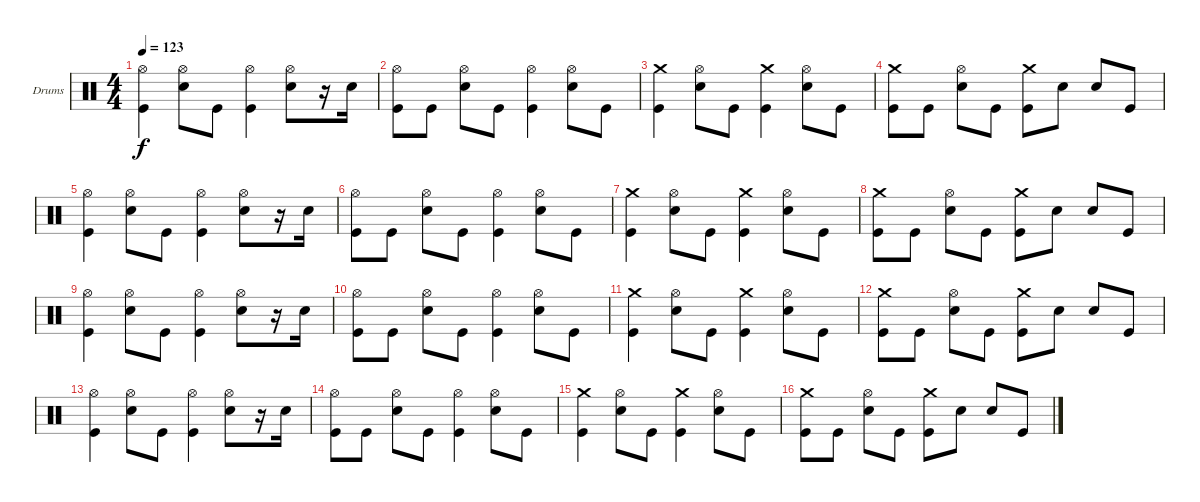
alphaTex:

\bracketExtendMode groupsimilarinstruments
\firstSystemTrackNameOrientation horizontal
\otherSystemsTrackNameOrientation horizontal
\track ("Drumkit" "Drums") {instrument percussion}
\staff {score}
\articulation defaults
\ts (4 4)
\tempo 123
\clef neutral
\ks c
("Hi-Hat (open)" "Kick (hit)").4{dy f} ("Hi-Hat (open)" "Snare (hit) 2").8 "Kick (hit)".8 ("Hi-Hat (open)" "Kick (hit)").4 ("Hi-Hat (open)" "Snare (hit) 2").8 r.16 "Snare (hit) 2".16 |
("Hi-Hat (open)" "Kick (hit)").8 "Kick (hit)".8 ("Hi-Hat (open)" "Snare (hit) 2").8 "Kick (hit)".8 ("Hi-Hat (open)" "Kick (hit)").4 ("Hi-Hat (open)" "Snare (hit) 2").8 "Kick (hit)".8 |
("Crash medium (hit)" "Kick (hit)").4 ("Hi-Hat (open)" "Snare (hit) 2").8 "Kick (hit)".8 ("Crash medium (hit)" "Kick (hit)").4 ("Hi-Hat (open)" "Snare (hit) 2").8 "Kick (hit)".8 |
("Crash medium (hit)" "Kick (hit)").8 "Kick (hit)".8 ("Hi-Hat (open)" "Snare (hit) 2").8 "Kick (hit)".8 ("Crash medium (hit)" "Kick (hit)").8 "Snare (hit) 2".8 "Snare (hit) 2".8 "Kick (hit)".8 |
("Hi-Hat (open)" "Kick (hit)").4 ("Hi-Hat (open)" "Snare (hit) 2").8 "Kick (hit)".8 ("Hi-Hat (open)" "Kick (hit)").4 ("Hi-Hat (open)" "Snare (hit) 2").8 r.16 "Snare (hit) 2".16 |
("Hi-Hat (open)" "Kick (hit)").8 "Kick (hit)".8 ("Hi-Hat (open)" "Snare (hit) 2").8 "Kick (hit)".8 ("Hi-Hat (open)" "Kick (hit)").4 ("Hi-Hat (open)" "Snare (hit) 2").8 "Kick (hit)".8 |
("Crash medium (hit)" "Kick (hit)").4 ("Hi-Hat (open)" "Snare (hit) 2").8 "Kick (hit)".8 ("Crash medium (hit)" "Kick (hit)").4 ("Hi-Hat (open)" "Snare (hit) 2").8 "Kick (hit)".8 |
("Crash medium (hit)" "Kick (hit)").8 "Kick (hit)".8 ("Hi-Hat (open)" "Snare (hit) 2").8 "Kick (hit)".8 ("Crash medium (hit)" "Kick (hit)").8 "Snare (hit) 2".8 "Snare (hit) 2".8 "Kick (hit)".8 |
("Hi-Hat (open)" "Kick (hit)").4 ("Hi-Hat (open)" "Snare (hit) 2").8 "Kick (hit)".8 ("Hi-Hat (open)" "Kick (hit)").4 ("Hi-Hat (open)" "Snare (hit) 2").8 r.16 "Snare (hit) 2".16 |
("Hi-Hat (open)" "Kick (hit)").8 "Kick (hit)".8 ("Hi-Hat (open)" "Snare (hit) 2").8 "Kick (hit)".8 ("Hi-Hat (open)" "Kick (hit)").4 ("Hi-Hat (open)" "Snare (hit) 2").8 "Kick (hit)".8 |
("Crash medium (hit)" "Kick (hit)").4 ("Hi-Hat (open)" "Snare (hit) 2").8 "Kick (hit)".8 ("Crash medium (hit)" "Kick (hit)").4 ("Hi-Hat (open)" "Snare (hit) 2").8 "Kick (hit)".8 |
("Crash medium (hit)" "Kick (hit)").8 "Kick (hit)".8 ("Hi-Hat (open)" "Snare (hit) 2").8 "Kick (hit)".8 ("Crash medium (hit)" "Kick (hit)").8 "Snare (hit) 2".8 "Snare (hit) 2".8 "Kick (hit)".8 |
("Hi-Hat (open)" "Kick (hit)").4 ("Hi-Hat (open)" "Snare (hit) 2").8 "Kick (hit)".8 ("Hi-Hat (open)" "Kick (hit)").4 ("Hi-Hat (open)" "Snare (hit) 2").8 r.16 "Snare (hit) 2".16 |
("Hi-Hat (open)" "Kick (hit)").8 "Kick (hit)".8 ("Hi-Hat (open)" "Snare (hit) 2").8 "Kick (hit)".8 ("Hi-Hat (open)" "Kick (hit)").4 ("Hi-Hat (open)" "Snare (hit) 2").8 "Kick (hit)".8 |
("Crash medium (hit)" "Kick (hit)").4 ("Hi-Hat (open)" "Snare (hit) 2").8 "Kick (hit)".8 ("Crash medium (hit)" "Kick (hit)").4 ("Hi-Hat (open)" "Snare (hit) 2").8 "Kick (hit)".8 |
("Crash medium (hit)" "Kick (hit)").8 "Kick (hit)".8 ("Hi-Hat (open)" "Snare (hit) 2").8 "Kick (hit)".8 ("Crash medium (hit)" "Kick (hit)").8 "Snare (hit) 2".8 "Snare (hit) 2".8 "Kick (hit)".8
